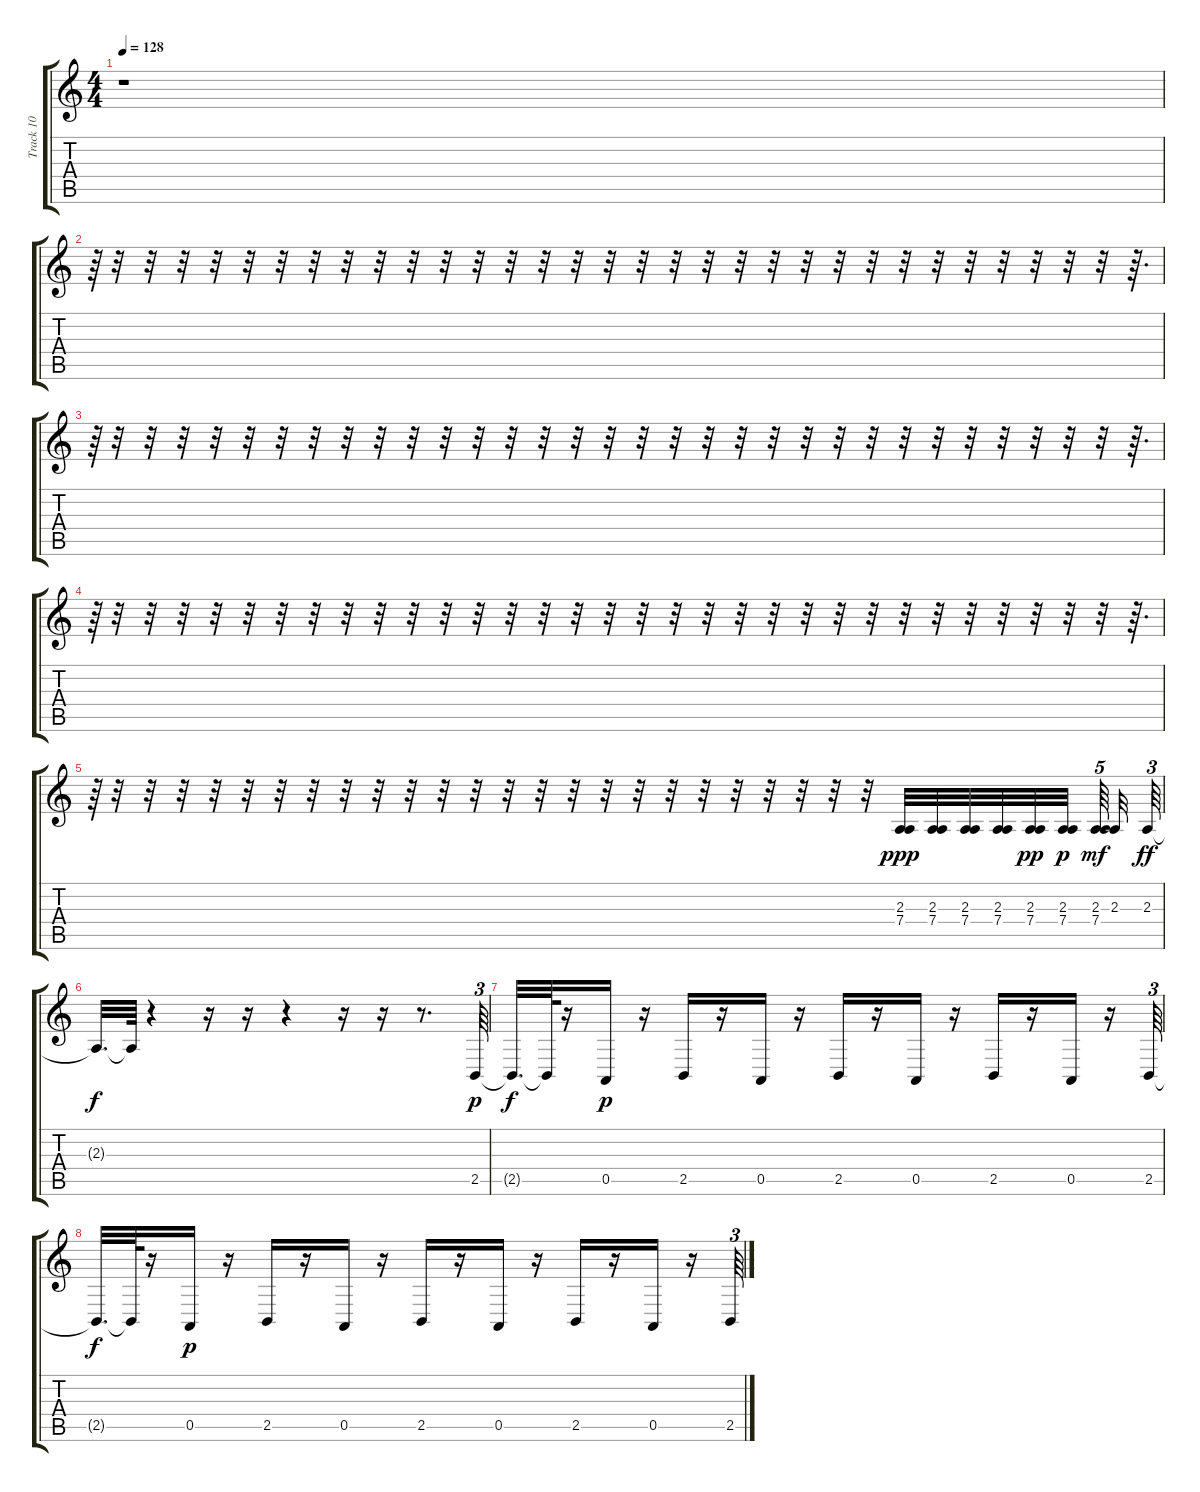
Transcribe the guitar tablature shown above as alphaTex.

\track ("Track 10" "Track 10") {instrument stringensemble1}
\staff {score tabs}
\tuning (E4 B3 G3 D3 A2 E2) {hide}
\ts (4 4)
\tempo 128
\clef g2
\ks c
r.1{dy f} |
r.64 r.32 r.32 r.32 r.32 r.32 r.32 r.32 r.32 r.32 r.32 r.32 r.32 r.32 r.32 r.32 r.32 r.32 r.32 r.32 r.32 r.32 r.32 r.32 r.32 r.32 r.32 r.32 r.32 r.32 r.32 r.32 r.64{d} |
r.64 r.32 r.32 r.32 r.32 r.32 r.32 r.32 r.32 r.32 r.32 r.32 r.32 r.32 r.32 r.32 r.32 r.32 r.32 r.32 r.32 r.32 r.32 r.32 r.32 r.32 r.32 r.32 r.32 r.32 r.32 r.32 r.64{d} |
r.64 r.32 r.32 r.32 r.32 r.32 r.32 r.32 r.32 r.32 r.32 r.32 r.32 r.32 r.32 r.32 r.32 r.32 r.32 r.32 r.32 r.32 r.32 r.32 r.32 r.32 r.32 r.32 r.32 r.32 r.32 r.32 r.64{d} |
r.64 r.32 r.32 r.32 r.32 r.32 r.32 r.32 r.32 r.32 r.32 r.32 r.32 r.32 r.32 r.32 r.32 r.32 r.32 r.32 r.32 r.32 r.32 r.32 r.32 (2.3 7.4).32{dy ppp} (2.3 7.4).32 (2.3 7.4).32 (2.3 7.4).32 (2.3 7.4).32{dy pp} (2.3 7.4).32{dy p beam splitsecondary} (2.3 7.4).64{tu (5 4) dy mf beam splitsecondary} 2.3.32 2.3.64{tu (3 2) dy ff} |
2.3{t}.32{d dy f} 2.3{t}.64 r.4 r.16 r.16 r.4 r.16 r.16 r.8{d} 2.5.64{tu (3 2) dy p} |
2.5{t}.32{d dy f} 2.5{t}.64 r.16 0.5.16{dy p} r.16 2.5.16 r.16 0.5.16 r.16 2.5.16 r.16 0.5.16 r.16 2.5.16 r.16 0.5.16 r.16 2.5.64{tu (3 2)} |
2.5{t}.32{d dy f} 2.5{t}.64 r.16 0.5.16{dy p} r.16 2.5.16 r.16 0.5.16 r.16 2.5.16 r.16 0.5.16 r.16 2.5.16 r.16 0.5.16 r.16 2.5.64{tu (3 2)}
